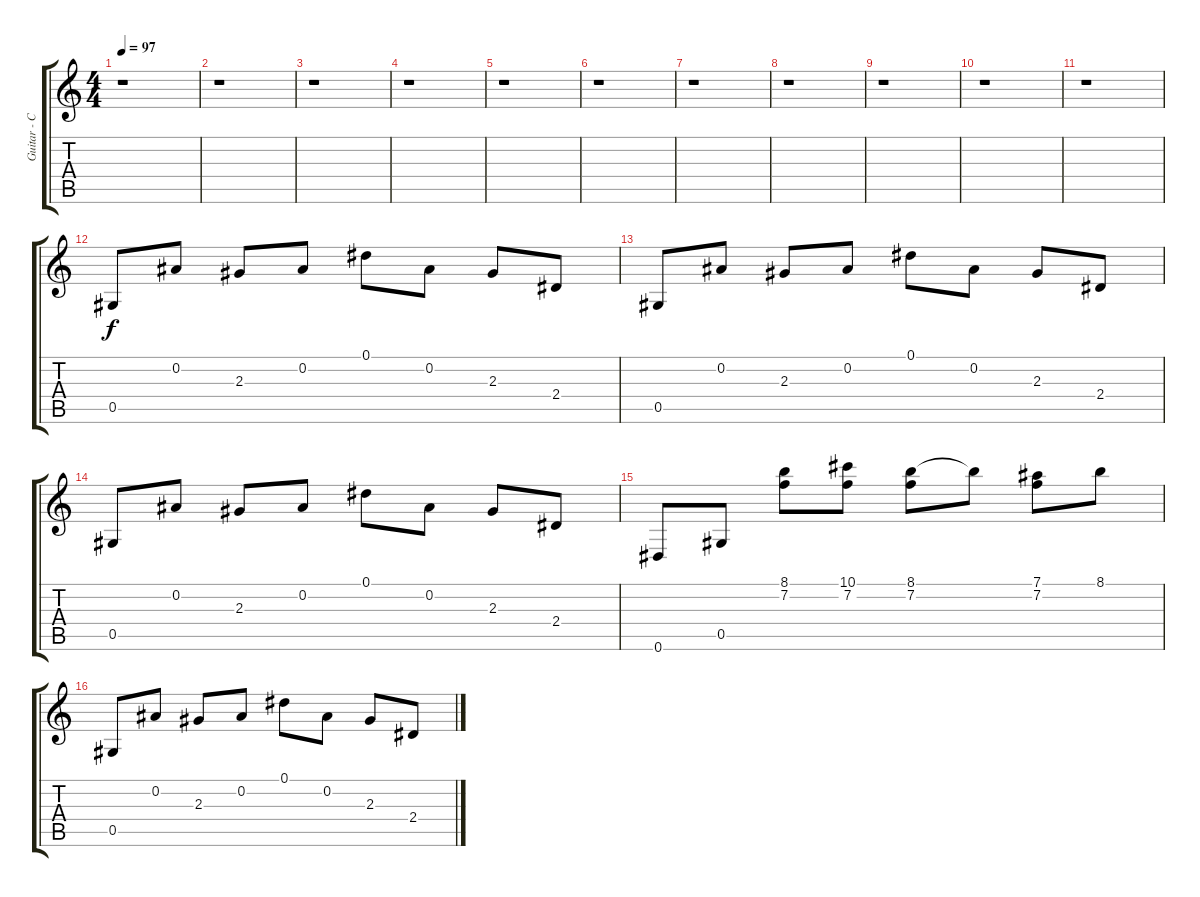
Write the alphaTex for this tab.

\track ("Guitar - Clean" "Guitar - C") {instrument electricguitarclean}
\staff {score tabs}
\tuning (Eb4 Bb3 Gb3 Db3 Ab2 Eb2) {hide}
\ts (4 4)
\tempo 97
\clef g2
\ks c
r.1{dy f} |
r.1 |
r.1 |
r.1 |
r.1 |
r.1 |
r.1 |
r.1 |
r.1 |
r.1 |
r.1 |
0.5.8 0.2.8 2.3.8 0.2.8 0.1.8 0.2.8 2.3.8 2.4.8 |
0.5.8 0.2.8 2.3.8 0.2.8 0.1.8 0.2.8 2.3.8 2.4.8 |
0.5.8 0.2.8 2.3.8 0.2.8 0.1.8 0.2.8 2.3.8 2.4.8 |
0.6.8 0.5.8 (8.1 7.2).8 (10.1 7.2).8 (8.1 7.2).8 8.1{t}.8 (7.1 7.2).8 8.1.8 |
0.5.8 0.2.8 2.3.8 0.2.8 0.1.8 0.2.8 2.3.8 2.4.8
